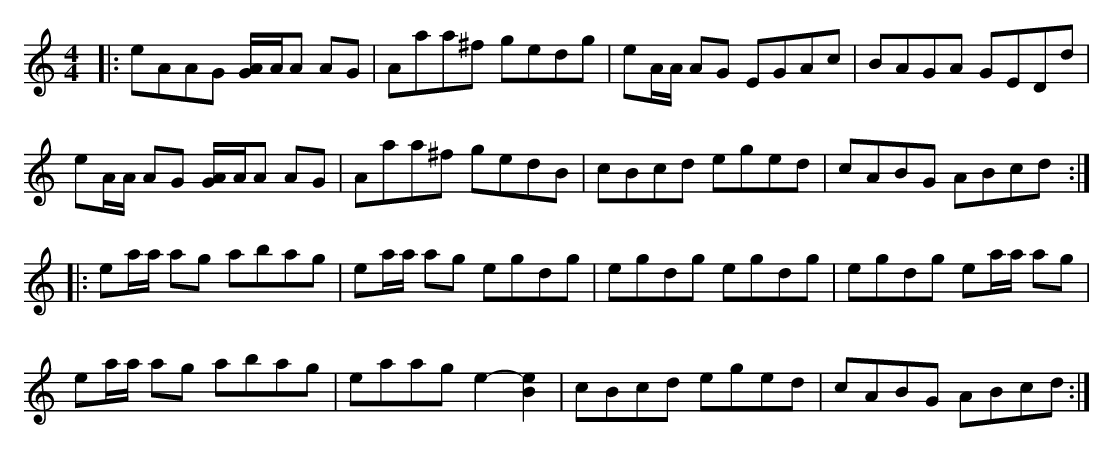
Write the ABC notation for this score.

X:1
M:4/4
K:Amin
|: eAAG [AG]/A/A AG| Aaa^f gedg| eA/A/ AG EGAc|BAGA GEDd|
eA/A/ AG [AG]/A/A AG| Aaa^f gedB| cBcd eged|cABG ABcd:|
|:ea/a/ ag abag| ea/a/ ag egdg| egdg egdg|egdg ea/a/ ag|
ea/a/ ag abag| eaag e2- [eB]2| cBcd eged|cABG ABcd:|
